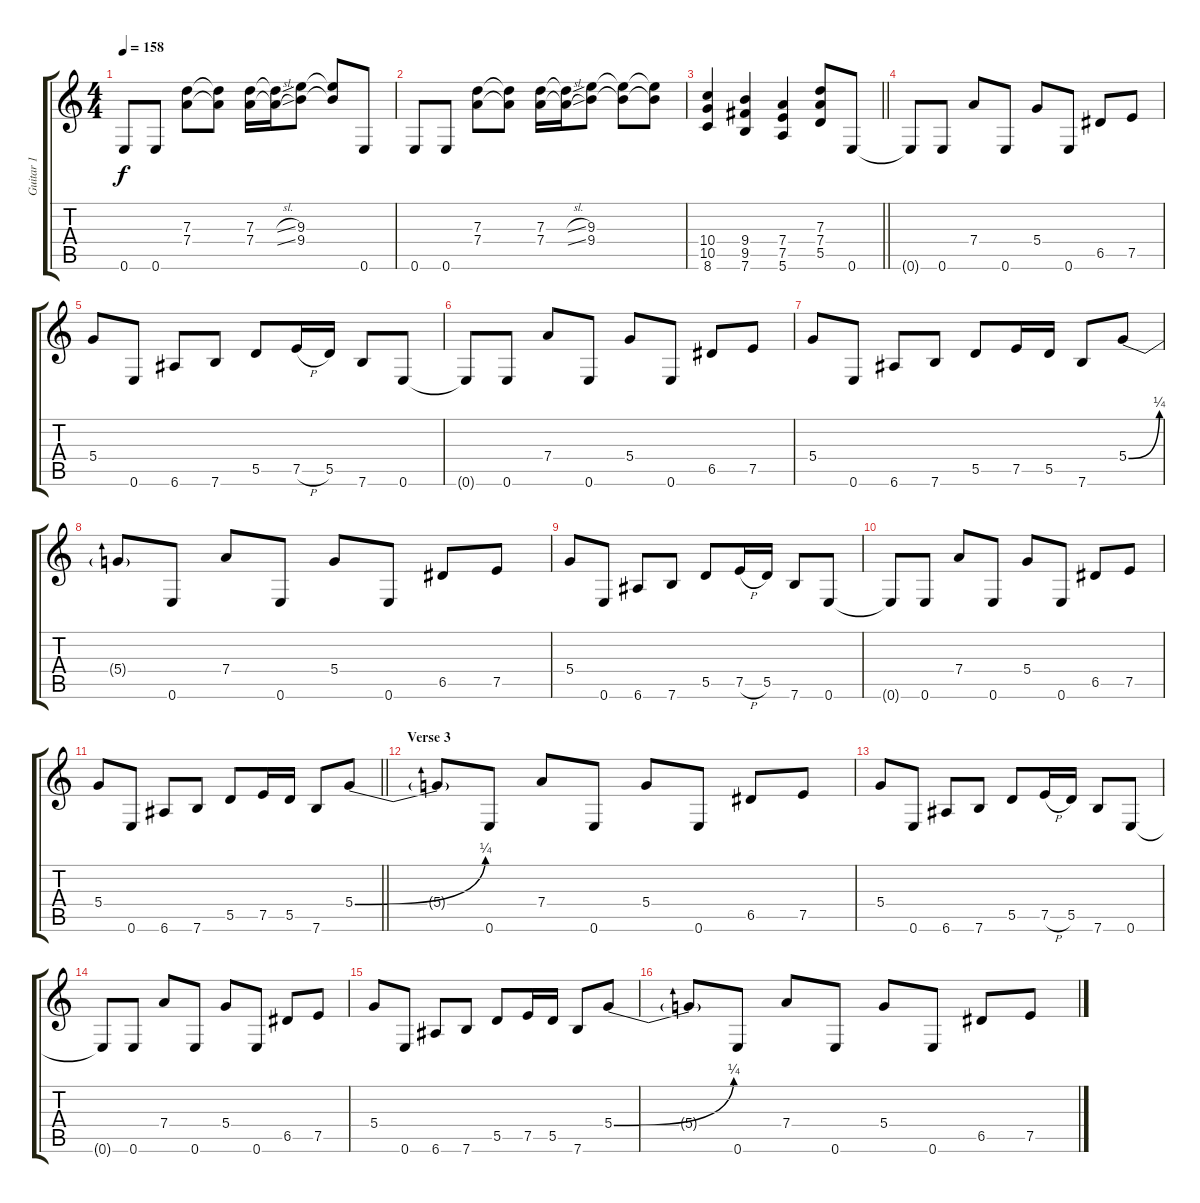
\track ("Guitar 1" "Guitar 1") {instrument distortionguitar}
\staff {score tabs}
\tuning (E4 B3 G3 D3 A2 E2) {hide}
\ts (4 4)
\tempo 158
\clef g2
\ks c
0.6.8{dy f} 0.6.8 (7.3 7.4).8 (7.3{t} 7.4{t}).8 (7.3 7.4).16 (7.3{sl t} 7.4{sl t}).16 (9.3 9.4).8 (9.3{t} 9.4{t}).8 0.6.8 |
0.6.8 0.6.8 (7.3 7.4).8 (7.3{t} 7.4{t}).8 (7.3 7.4).16 (7.3{sl t} 7.4{sl t}).16 (9.3 9.4).8 (9.3{t} 9.4{t}).8 (9.3{t} 9.4{t}).8 |
\barLineRight lightlight
(10.4 10.5 8.6).4 (9.4 9.5 7.6).4 (7.4 7.5 5.6).4 (7.3 7.4 5.5).8 0.6.8 |
0.6{t}.8 0.6.8 7.4.8 0.6.8 5.4.8 0.6.8 6.5.8 7.5.8 |
5.4.8 0.6.8 6.6.8 7.6.8 5.5.8 7.5{h}.16 5.5.16 7.6.8 0.6.8 |
0.6{t}.8 0.6.8 7.4.8 0.6.8 5.4.8 0.6.8 6.5.8 7.5.8 |
5.4.8 0.6.8 6.6.8 7.6.8 5.5.8 7.5.16 5.5.16 7.6.8 5.4{be (bend 0 0 60 1)}.8 |
5.4{t}.8 0.6.8 7.4.8 0.6.8 5.4.8 0.6.8 6.5.8 7.5.8 |
5.4.8 0.6.8 6.6.8 7.6.8 5.5.8 7.5{h}.16 5.5.16 7.6.8 0.6.8 |
0.6{t}.8 0.6.8 7.4.8 0.6.8 5.4.8 0.6.8 6.5.8 7.5.8 |
\barLineRight lightlight
5.4.8 0.6.8 6.6.8 7.6.8 5.5.8 7.5.16 5.5.16 7.6.8 5.4{be (bend 0 0 60 1)}.8 |
\section ("" "Verse 3")
5.4{t}.8 0.6.8 7.4.8 0.6.8 5.4.8 0.6.8 6.5.8 7.5.8 |
5.4.8 0.6.8 6.6.8 7.6.8 5.5.8 7.5{h}.16 5.5.16 7.6.8 0.6.8 |
0.6{t}.8 0.6.8 7.4.8 0.6.8 5.4.8 0.6.8 6.5.8 7.5.8 |
5.4.8 0.6.8 6.6.8 7.6.8 5.5.8 7.5.16 5.5.16 7.6.8 5.4{be (bend 0 0 60 1)}.8 |
5.4{t}.8 0.6.8 7.4.8 0.6.8 5.4.8 0.6.8 6.5.8 7.5.8
